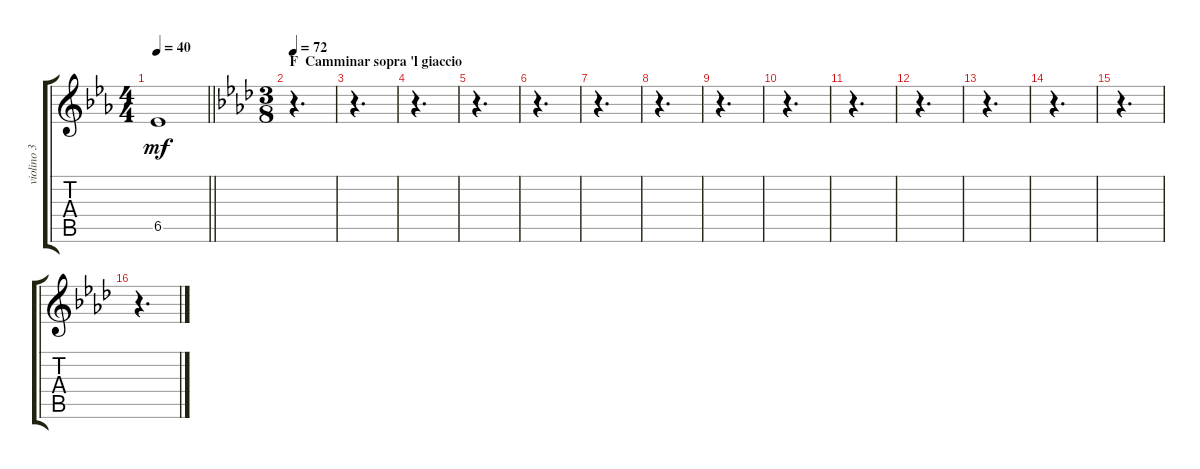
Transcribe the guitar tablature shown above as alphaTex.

\track ("violino 3" "violino 3") {instrument overdrivenguitar}
\staff {score tabs}
\tuning (E4 B3 G3 D3 A2 E2) {hide}
\ts (4 4)
\tempo 40
\clef g2
\barLineRight lightlight
\ks cminor
6.5.1{dy mf} |
\ts (3 8)
\section ("" "F  Camminar sopra 'l giaccio")
\tempo 72
\ks fminor
r.4{d} |
r.4{d} |
r.4{d} |
r.4{d} |
r.4{d} |
r.4{d} |
r.4{d} |
r.4{d} |
r.4{d} |
r.4{d} |
r.4{d} |
r.4{d} |
r.4{d} |
r.4{d} |
r.4{d}
